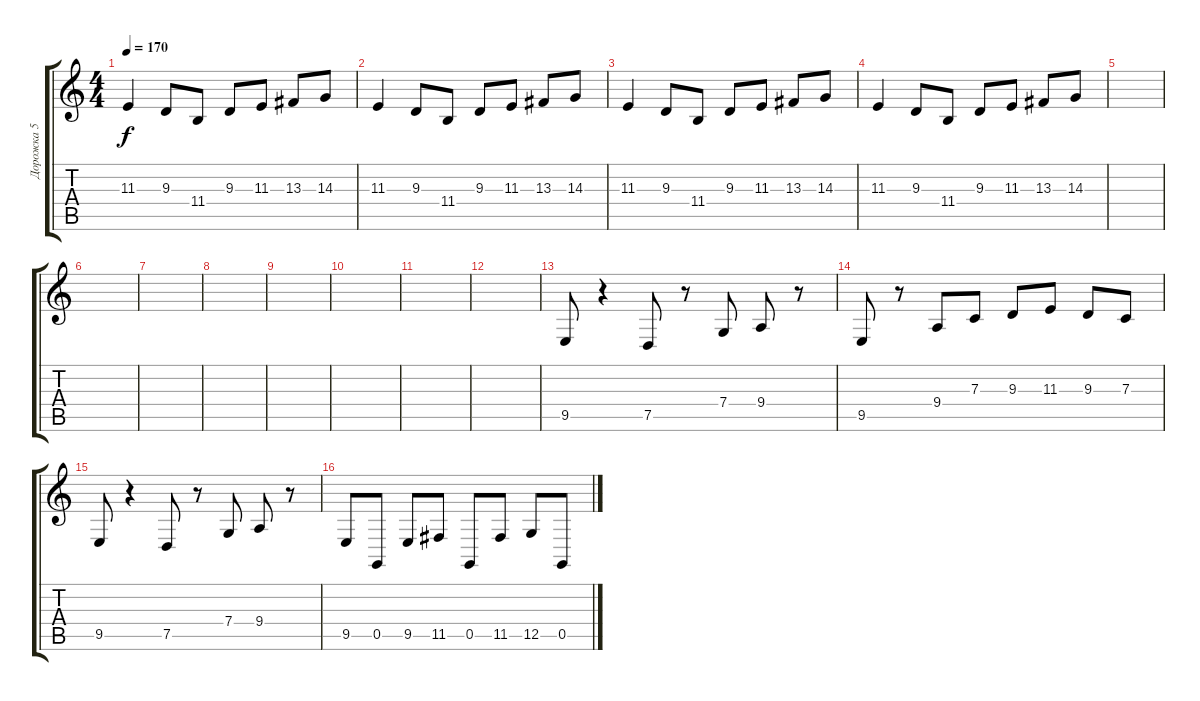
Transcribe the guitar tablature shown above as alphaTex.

\track ("Дорожка 5" "Дорожка 5") {instrument lead1square}
\staff {score tabs}
\tuning (D4 A3 F3 C3 G2 D2) {hide}
\ts (4 4)
\tempo 170
\clef g2
\ks c
11.3.4{dy f} 9.3.8 11.4.8 9.3.8 11.3.8 13.3.8 14.3.8 |
11.3.4 9.3.8 11.4.8 9.3.8 11.3.8 13.3.8 14.3.8 |
11.3.4 9.3.8 11.4.8 9.3.8 11.3.8 13.3.8 14.3.8 |
11.3.4 9.3.8 11.4.8 9.3.8 11.3.8 13.3.8 14.3.8 |
|
|
|
|
|
|
|
|
9.5.8 r.4 7.5.8 r.8 7.4.8 9.4.8 r.8 |
9.5.8 r.8 9.4.8 7.3.8 9.3.8 11.3.8 9.3.8 7.3.8 |
9.5.8 r.4 7.5.8 r.8 7.4.8 9.4.8 r.8 |
9.5.8 0.5.8 9.5.8 11.5.8 0.5.8 11.5.8 12.5.8 0.5.8
